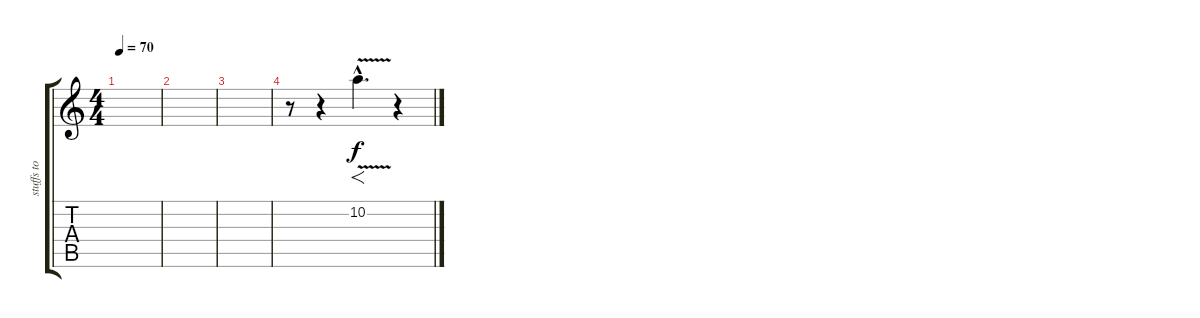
\track ("stuffs to sounds good" "stuffs to ") {instrument overdrivenguitar}
\staff {score tabs}
\tuning (E4 B3 G3 D3 A2 E2) {hide}
\ts (4 4)
\tempo 70
\clef g2
\ks c
|
|
|
r.8{instrument guitarharmonics} r.4 10.2{v hac}.4{f d} r.4
